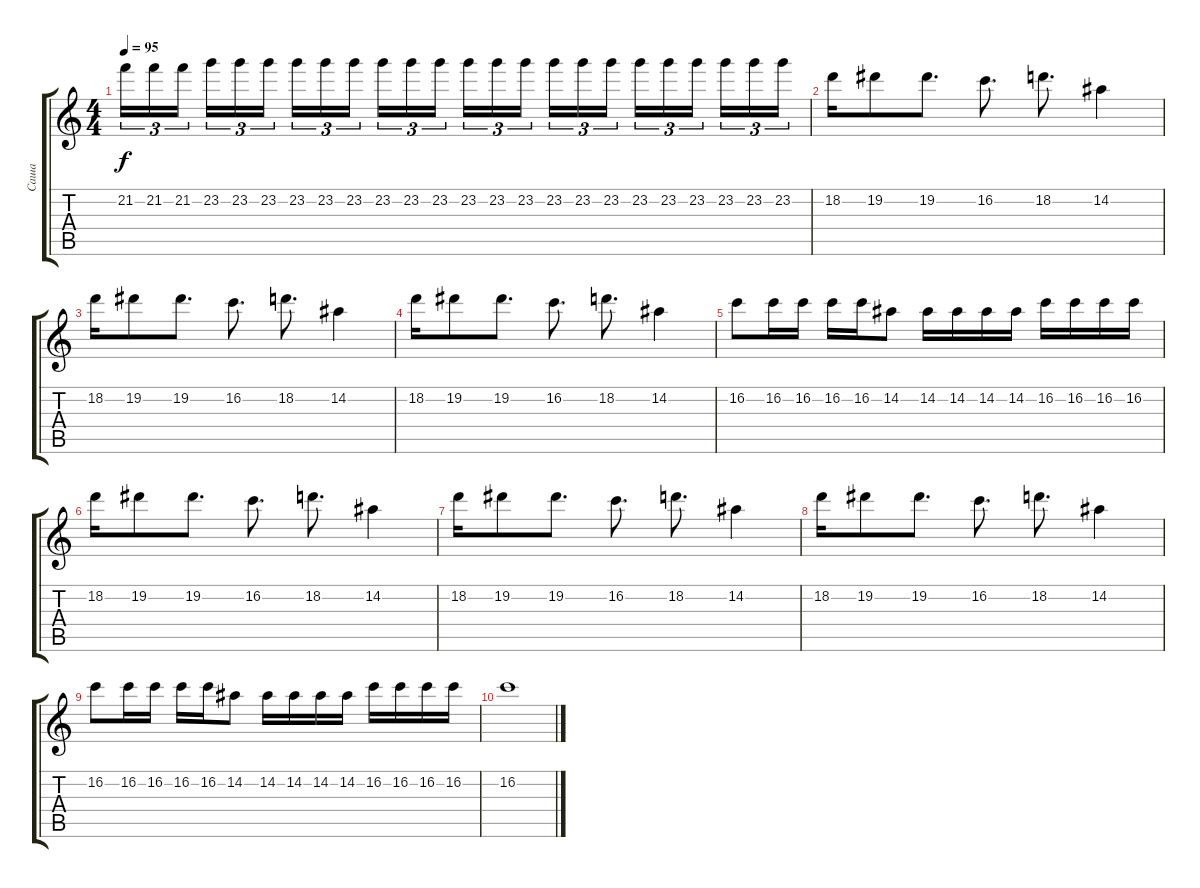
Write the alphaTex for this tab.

\track ("Саша" "Саша") {instrument electricguitarjazz}
\staff {score tabs}
\tuning (Db4 Ab3 E3 B2 Gb2 B1) {hide}
\ts (4 4)
\tempo 95
\clef g2
\ks c
21.2.16{tu (3 2) dy f} 21.2.16{tu (3 2)} 21.2.16{tu (3 2) beam splitsecondary} 23.2.16{tu (3 2)} 23.2.16{tu (3 2)} 23.2.16{tu (3 2)} 23.2.16{tu (3 2)} 23.2.16{tu (3 2)} 23.2.16{tu (3 2) beam splitsecondary} 23.2.16{tu (3 2)} 23.2.16{tu (3 2)} 23.2.16{tu (3 2)} 23.2.16{tu (3 2)} 23.2.16{tu (3 2)} 23.2.16{tu (3 2) beam splitsecondary} 23.2.16{tu (3 2)} 23.2.16{tu (3 2)} 23.2.16{tu (3 2)} 23.2.16{tu (3 2)} 23.2.16{tu (3 2)} 23.2.16{tu (3 2) beam splitsecondary} 23.2.16{tu (3 2)} 23.2.16{tu (3 2)} 23.2.16{tu (3 2)} |
18.2.16 19.2.8 19.2.8{d} 16.2.8{d} 18.2.8{d} 14.2.4 |
18.2.16 19.2.8 19.2.8{d} 16.2.8{d} 18.2.8{d} 14.2.4 |
18.2.16 19.2.8 19.2.8{d} 16.2.8{d} 18.2.8{d} 14.2.4 |
16.2.8 16.2.16 16.2.16 16.2.16 16.2.16 14.2.8 14.2.16 14.2.16 14.2.16 14.2.16 16.2.16 16.2.16 16.2.16 16.2.16 |
18.2.16 19.2.8 19.2.8{d} 16.2.8{d} 18.2.8{d} 14.2.4 |
18.2.16 19.2.8 19.2.8{d} 16.2.8{d} 18.2.8{d} 14.2.4 |
18.2.16 19.2.8 19.2.8{d} 16.2.8{d} 18.2.8{d} 14.2.4 |
16.2.8 16.2.16 16.2.16 16.2.16 16.2.16 14.2.8 14.2.16 14.2.16 14.2.16 14.2.16 16.2.16 16.2.16 16.2.16 16.2.16 |
16.2.1
